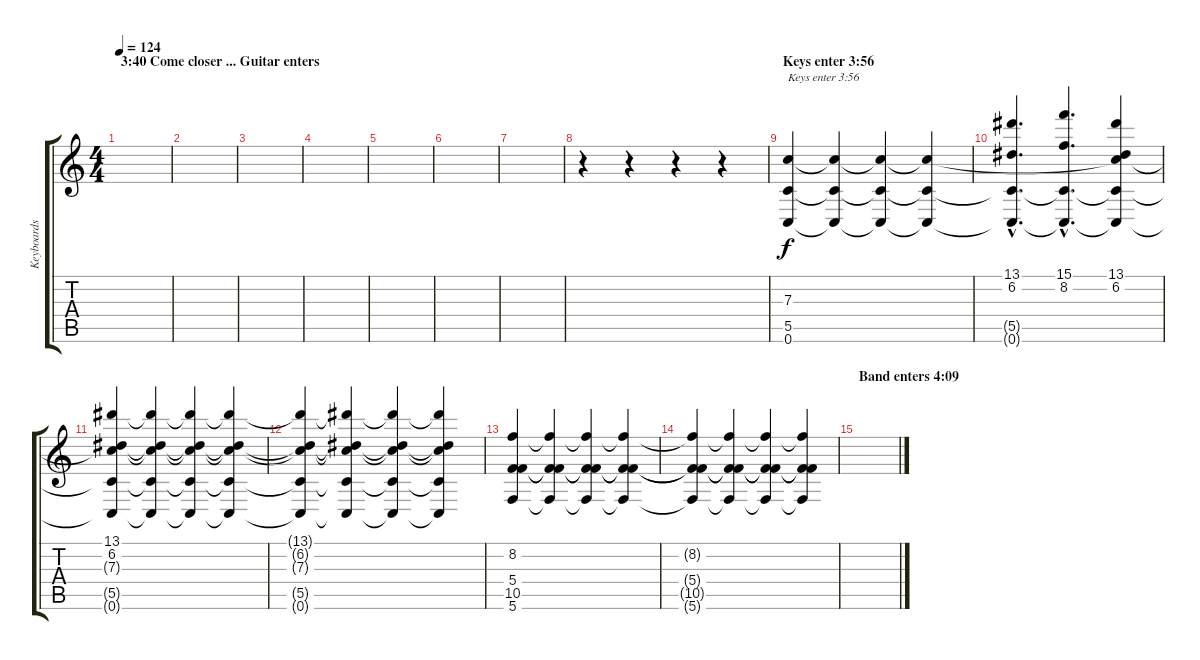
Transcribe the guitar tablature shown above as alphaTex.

\track ("Keyboards / Guitar 3 auf Drop C" "Keyboards ") {instrument overdrivenguitar}
\staff {score tabs}
\tuning (D4 A3 F3 C3 G2 C2) {hide}
\ts (4 4)
\section ("" "3:40 Come closer ... Guitar enters")
\tempo 124
\clef g2
\ks c
|
|
|
|
|
|
|
r.4 r.4 r.4 r.4 |
\section ("" "Keys enter 3:56")
(7.3 5.5 0.6).4{txt "Keys enter 3:56" volume 12 instrument stringensemble1} (7.3{t} 5.5{t} 0.6{t}).4 (7.3{t} 5.5{t} 0.6{t}).4 (7.3{t} 5.5{t} 0.6{t}).4 |
(13.1{hac} 6.2{hac} 5.5{hac t} 0.6{hac t}).4{d} (15.1{hac} 8.2{hac} 5.5{hac t} 0.6{hac t}).4{d} (13.1 6.2 7.3{t} 5.5{t} 0.6{t}).4 |
(13.1 6.2 7.3{t} 5.5{t} 0.6{t}).4 (13.1{t} 6.2{t} 7.3{t} 5.5{t} 0.6{t}).4 (13.1{t} 6.2{t} 7.3{t} 5.5{t} 0.6{t}).4 (13.1{t} 6.2{t} 7.3{t} 5.5{t} 0.6{t}).4 |
(13.1{t} 6.2{t} 7.3{t} 5.5{t} 0.6{t}).4 (13.1{t} 6.2{t} 7.3{t} 5.5{t} 0.6{t}).4 (13.1{t} 6.2{t} 7.3{t} 5.5{t} 0.6{t}).4 (13.1{t} 6.2{t} 7.3{t} 5.5{t} 0.6{t}).4 |
(8.2 5.4 10.5 5.6).4 (8.2{t} 5.4{t} 10.5{t} 5.6{t}).4 (8.2{t} 5.4{t} 10.5{t} 5.6{t}).4 (8.2{t} 5.4{t} 10.5{t} 5.6{t}).4 |
(8.2{t} 5.4{t} 10.5{t} 5.6{t}).4 (8.2{t} 5.4{t} 10.5{t} 5.6{t}).4 (8.2{t} 5.4{t} 10.5{t} 5.6{t}).4 (8.2{t} 5.4{t} 10.5{t} 5.6{t}).4 |
\section ("" "Band enters 4:09")
